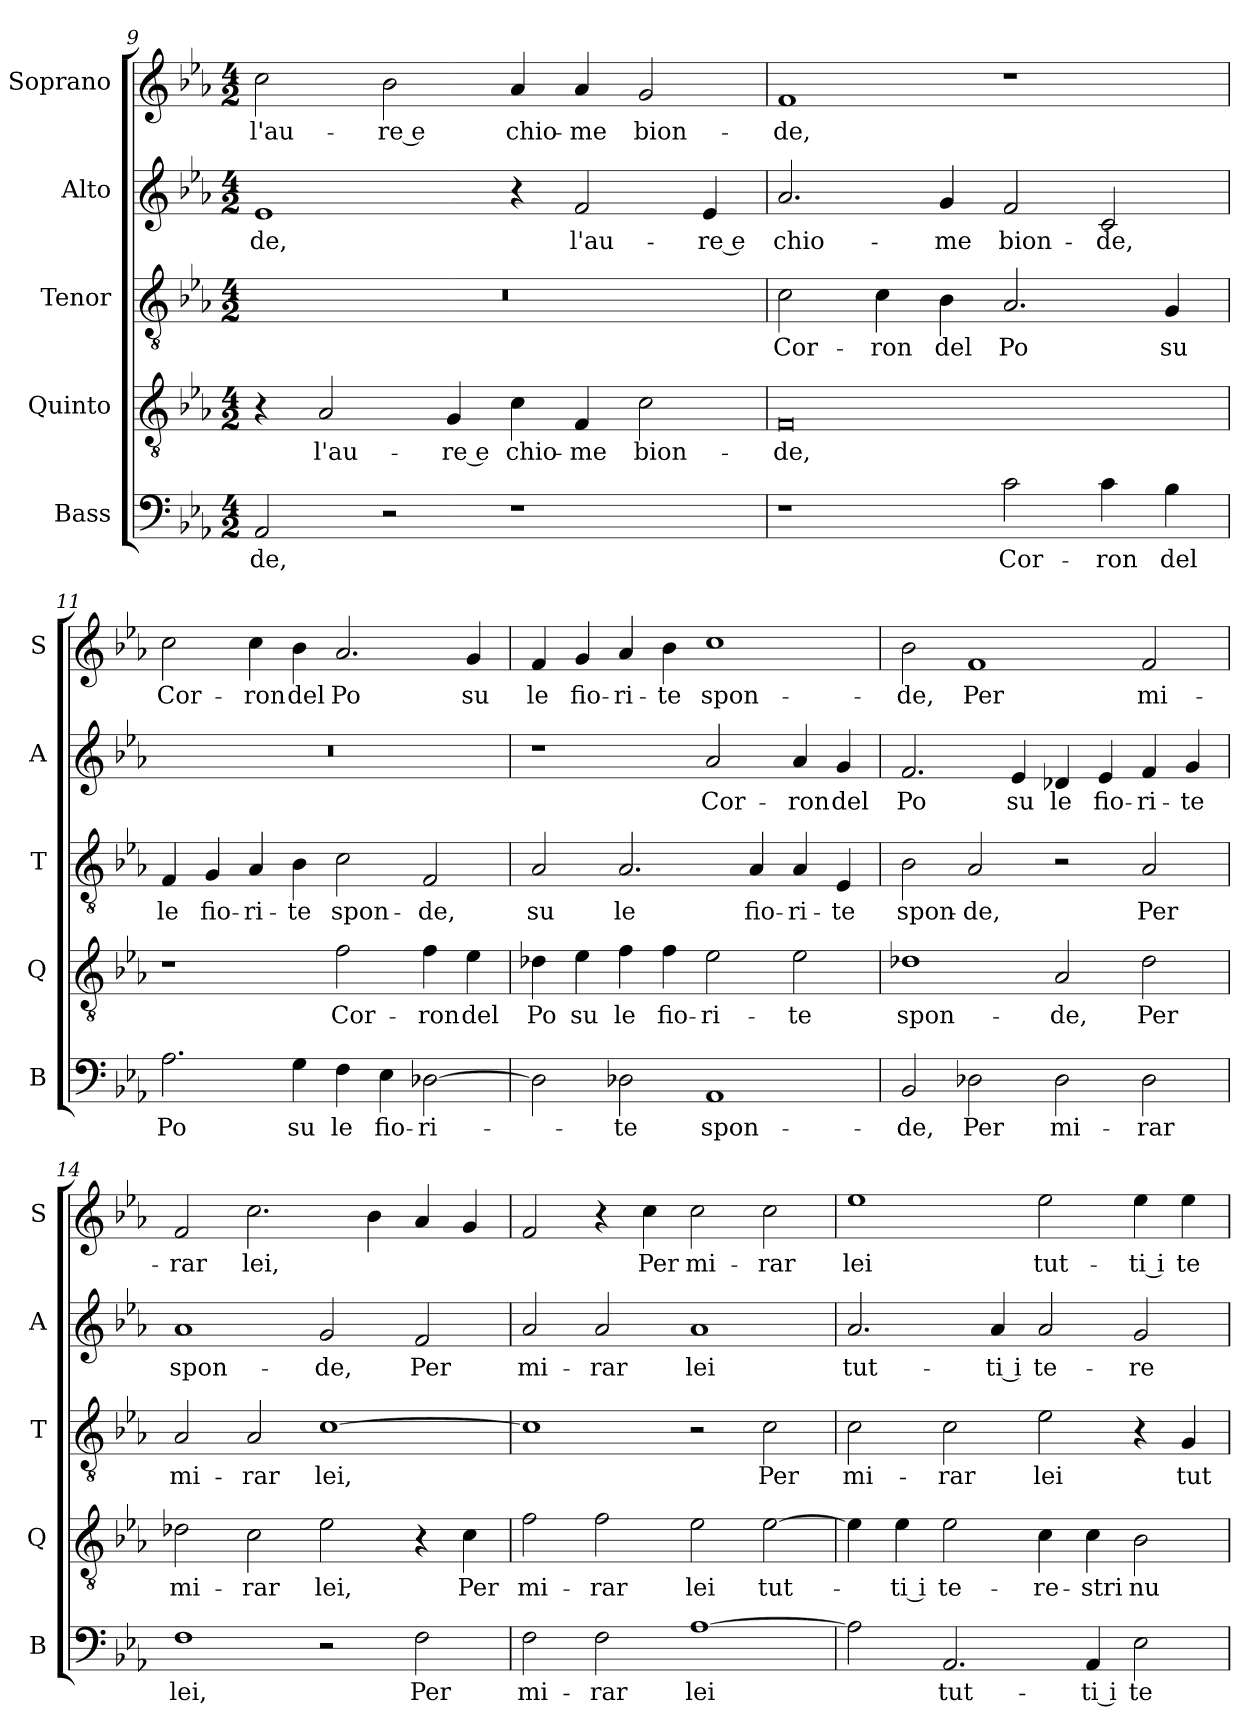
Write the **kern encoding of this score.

**kern	**text	**kern	**text	**kern	**text	**kern	**text	**kern	**text
*part5	*part5	*part4	*part4	*part3	*part3	*part2	*part2	*part1	*part1
*staff5	*staff5	*staff4	*staff4	*staff3	*staff3	*staff2	*staff2	*staff1	*staff1
*I"Bass	*	*I"Quinto	*	*I"Tenor	*	*I"Alto	*	*I"Soprano	*
*I'B	*	*I'Q	*	*I'T	*	*I'A	*	*I'S	*
*clefF4	*	*clefGv2	*	*clefGv2	*	*clefG2	*	*clefG2	*
*k[b-e-a-]	*	*k[b-e-a-]	*	*k[b-e-a-]	*	*k[b-e-a-]	*	*k[b-e-a-]	*
*E-:	*	*E-:	*	*E-:	*	*E-:	*	*E-:	*
*M4/2	*	*M4/2	*	*M4/2	*	*M4/2	*	*M4/2	*
=9	=9	=9	=9	=9	=9	=9	=9	=9	=9
!	!LO:LY:b	!	!	!	!	!	!LO:LY:b	!	!LO:LY:b
2AA-/	-de,	4r	.	0r	.	1e-	-de,	2cc\	l'au-
!	!	!	!LO:LY:b	!	!	!	!	!	!
.	.	2A-/	l'au-	.	.	.	.	.	.
!	!	!	!	!	!	!	!	!	!LO:LY:b
2r	.	.	.	.	.	.	.	2b-\	-re e
!	!	!	!LO:LY:b	!	!	!	!	!	!
.	.	4G/	-re e	.	.	.	.	.	.
!	!	!	!LO:LY:b	!	!	!	!	!	!LO:LY:b
1r	.	4c\	chio-	.	.	4r	.	4a-/	chio-
!	!	!	!LO:LY:b	!	!	!	!LO:LY:b	!	!LO:LY:b
.	.	4F/	-me	.	.	2f/	l'au-	4a-/	-me
!	!	!	!LO:LY:b	!	!	!	!	!	!LO:LY:b
.	.	2c\	bion-	.	.	.	.	2g/	bion-
!	!	!	!	!	!	!	!LO:LY:b	!	!
.	.	.	.	.	.	4e-/	-re e	.	.
=10	=10	=10	=10	=10	=10	=10	=10	=10	=10
!	!	!	!LO:LY:b	!	!LO:LY:b	!	!LO:LY:b	!	!LO:LY:b
1r	.	0F	-de,	2c\	Cor-	2.a-/	chio-	1f	-de,
!	!	!	!	!	!LO:LY:b	!	!	!	!
.	.	.	.	4c\	-ron	.	.	.	.
!	!	!	!	!	!LO:LY:b	!	!LO:LY:b	!	!
.	.	.	.	4B-\	del	4g/	-me	.	.
!	!LO:LY:b	!	!	!	!LO:LY:b	!	!LO:LY:b	!	!
2c\	Cor-	.	.	2.A-/	Po	2f/	bion-	1r	.
!	!LO:LY:b	!	!	!	!	!	!LO:LY:b	!	!
4c\	-ron	.	.	.	.	2c/	-de,	.	.
!	!LO:LY:b	!	!	!	!LO:LY:b	!	!	!	!
4B-\	del	.	.	4G/	su	.	.	.	.
!!LO:PB:g=z
=11	=11	=11	=11	=11	=11	=11	=11	=11	=11
!	!LO:LY:b	!	!	!	!LO:LY:b	!	!	!	!LO:LY:b
2.A-\	Po	1r	.	4F/	le	0r	.	2cc\	Cor-
!	!	!	!	!	!LO:LY:b	!	!	!	!
.	.	.	.	4G/	fio-	.	.	.	.
!	!	!	!	!	!LO:LY:b	!	!	!	!LO:LY:b
.	.	.	.	4A-/	-ri-	.	.	4cc\	-ron
!	!LO:LY:b	!	!	!	!LO:LY:b	!	!	!	!LO:LY:b
4G\	su	.	.	4B-\	-te	.	.	4b-\	del
!	!LO:LY:b	!	!LO:LY:b	!	!LO:LY:b	!	!	!	!LO:LY:b
4F\	le	2f\	Cor-	2c\	spon-	.	.	2.a-/	Po
!	!LO:LY:b	!	!	!	!	!	!	!	!
4E-\	fio-	.	.	.	.	.	.	.	.
!	!LO:LY:b	!	!LO:LY:b	!	!LO:LY:b	!	!	!	!
[2D-X\	-ri-	4f\	-ron	2F/	-de,	.	.	.	.
!	!	!	!LO:LY:b	!	!	!	!	!	!LO:LY:b
.	.	4e-\	del	.	.	.	.	4g/	su
=12	=12	=12	=12	=12	=12	=12	=12	=12	=12
!	!	!	!LO:LY:b	!	!LO:LY:b	!	!	!	!LO:LY:b
2D-\]	.	4d-X\	Po	2A-/	su	1r	.	4f/	le
!	!	!	!LO:LY:b	!	!	!	!	!	!LO:LY:b
.	.	4e-\	su	.	.	.	.	4g/	fio-
!	!LO:LY:b	!	!LO:LY:b	!	!LO:LY:b	!	!	!	!LO:LY:b
2D-X\	-te	4f\	le	2.A-/	le	.	.	4a-/	-ri-
!	!	!	!LO:LY:b	!	!	!	!	!	!LO:LY:b
.	.	4f\	fio-	.	.	.	.	4b-\	-te
!	!LO:LY:b	!	!LO:LY:b	!	!	!	!LO:LY:b	!	!LO:LY:b
1AA-	spon-	2e-\	-ri-	.	.	2a-/	Cor-	1cc	spon-
!	!	!	!	!	!LO:LY:b	!	!	!	!
.	.	.	.	4A-/	fio-	.	.	.	.
!	!	!	!LO:LY:b	!	!LO:LY:b	!	!LO:LY:b	!	!
.	.	2e-\	-te	4A-/	-ri-	4a-/	-ron	.	.
!	!	!	!	!	!LO:LY:b	!	!LO:LY:b	!	!
.	.	.	.	4E-/	-te	4g/	del	.	.
=13	=13	=13	=13	=13	=13	=13	=13	=13	=13
!	!LO:LY:b	!	!LO:LY:b	!	!LO:LY:b	!	!LO:LY:b	!	!LO:LY:b
2BB-/	-de,	1d-X	spon-	2B-\	spon-	2.f/	Po	2b-\	-de,
!	!LO:LY:b	!	!	!	!LO:LY:b	!	!	!	!LO:LY:b
2D-X\	Per	.	.	2A-/	-de,	.	.	1f	Per
!	!	!	!	!	!	!	!LO:LY:b	!	!
.	.	.	.	.	.	4e-/	su	.	.
!	!LO:LY:b	!	!LO:LY:b	!	!	!	!LO:LY:b	!	!
2D-\	mi-	2A-/	-de,	2r	.	4d-X/	le	.	.
!	!	!	!	!	!	!	!LO:LY:b	!	!
.	.	.	.	.	.	4e-/	fio-	.	.
!	!LO:LY:b	!	!LO:LY:b	!	!LO:LY:b	!	!LO:LY:b	!	!LO:LY:b
2D-\	-rar	2d-\	Per	2A-/	Per	4f/	-ri-	2f/	mi-
!	!	!	!	!	!	!	!LO:LY:b	!	!
.	.	.	.	.	.	4g/	-te	.	.
!!LO:LB:g=z
=14	=14	=14	=14	=14	=14	=14	=14	=14	=14
!	!LO:LY:b	!	!LO:LY:b	!	!LO:LY:b	!	!LO:LY:b	!	!LO:LY:b
1F	lei,	2d-X\	mi-	2A-/	mi-	1a-	spon-	2f/	-rar
!	!	!	!LO:LY:b	!	!LO:LY:b	!	!	!	!LO:LY:b
.	.	2c\	-rar	2A-/	-rar	.	.	2.cc\	lei,
!	!	!	!LO:LY:b	!	!LO:LY:b	!	!LO:LY:b	!	!
2r	.	2e-\	lei,	[1c	lei,	2g/	-de,	.	.
.	.	.	.	.	.	.	.	4b-\	.
!	!LO:LY:b	!	!	!	!	!	!LO:LY:b	!	!
2F\	Per	4r	.	.	.	2f/	Per	4a-/	.
!	!	!	!LO:LY:b	!	!	!	!	!	!
.	.	4c\	Per	.	.	.	.	4g/	.
=15	=15	=15	=15	=15	=15	=15	=15	=15	=15
!	!LO:LY:b	!	!LO:LY:b	!	!	!	!LO:LY:b	!	!
2F\	mi-	2f\	mi-	1c]	.	2a-/	mi-	2f/	.
!	!LO:LY:b	!	!LO:LY:b	!	!	!	!LO:LY:b	!	!
2F\	-rar	2f\	-rar	.	.	2a-/	-rar	4r	.
!	!	!	!	!	!	!	!	!	!LO:LY:b
.	.	.	.	.	.	.	.	4cc\	Per
!	!LO:LY:b	!	!LO:LY:b	!	!	!	!LO:LY:b	!	!LO:LY:b
[1A-	lei	2e-\	lei	2r	.	1a-	lei	2cc\	mi-
!	!	!	!LO:LY:b	!	!LO:LY:b	!	!	!	!LO:LY:b
.	.	[2e-\	tut-	2c\	Per	.	.	2cc\	-rar
=16	=16	=16	=16	=16	=16	=16	=16	=16	=16
!	!	!	!	!	!LO:LY:b	!	!LO:LY:b	!	!LO:LY:b
2A-\]	.	4e-\]	.	2c\	mi-	2.a-/	tut-	1ee-	lei
!	!	!	!LO:LY:b	!	!	!	!	!	!
.	.	4e-\	-ti i	.	.	.	.	.	.
!	!LO:LY:b	!	!LO:LY:b	!	!LO:LY:b	!	!	!	!
2.AA-/	tut-	2e-\	te-	2c\	-rar	.	.	.	.
!	!	!	!	!	!	!	!LO:LY:b	!	!
.	.	.	.	.	.	4a-/	-ti i	.	.
!	!	!	!LO:LY:b	!	!LO:LY:b	!	!LO:LY:b	!	!LO:LY:b
.	.	4c\	-re-	2e-\	lei	2a-/	te-	2ee-\	tut-
!	!LO:LY:b	!	!LO:LY:b	!	!	!	!	!	!
4AA-/	-ti i	4c\	-stri	.	.	.	.	.	.
!	!LO:LY:b	!	!LO:LY:b	!	!	!	!LO:LY:b	!	!LO:LY:b
2E-\	te-	2B-\	nu-	4r	.	2g/	-re-	4ee-\	-ti i
!	!	!	!	!	!LO:LY:b	!	!	!	!LO:LY:b
.	.	.	.	4G/	tut-	.	.	4ee-\	te-
=	=	=	=	=	=	=	=	=	=
*-	*-	*-	*-	*-	*-	*-	*-	*-	*-
